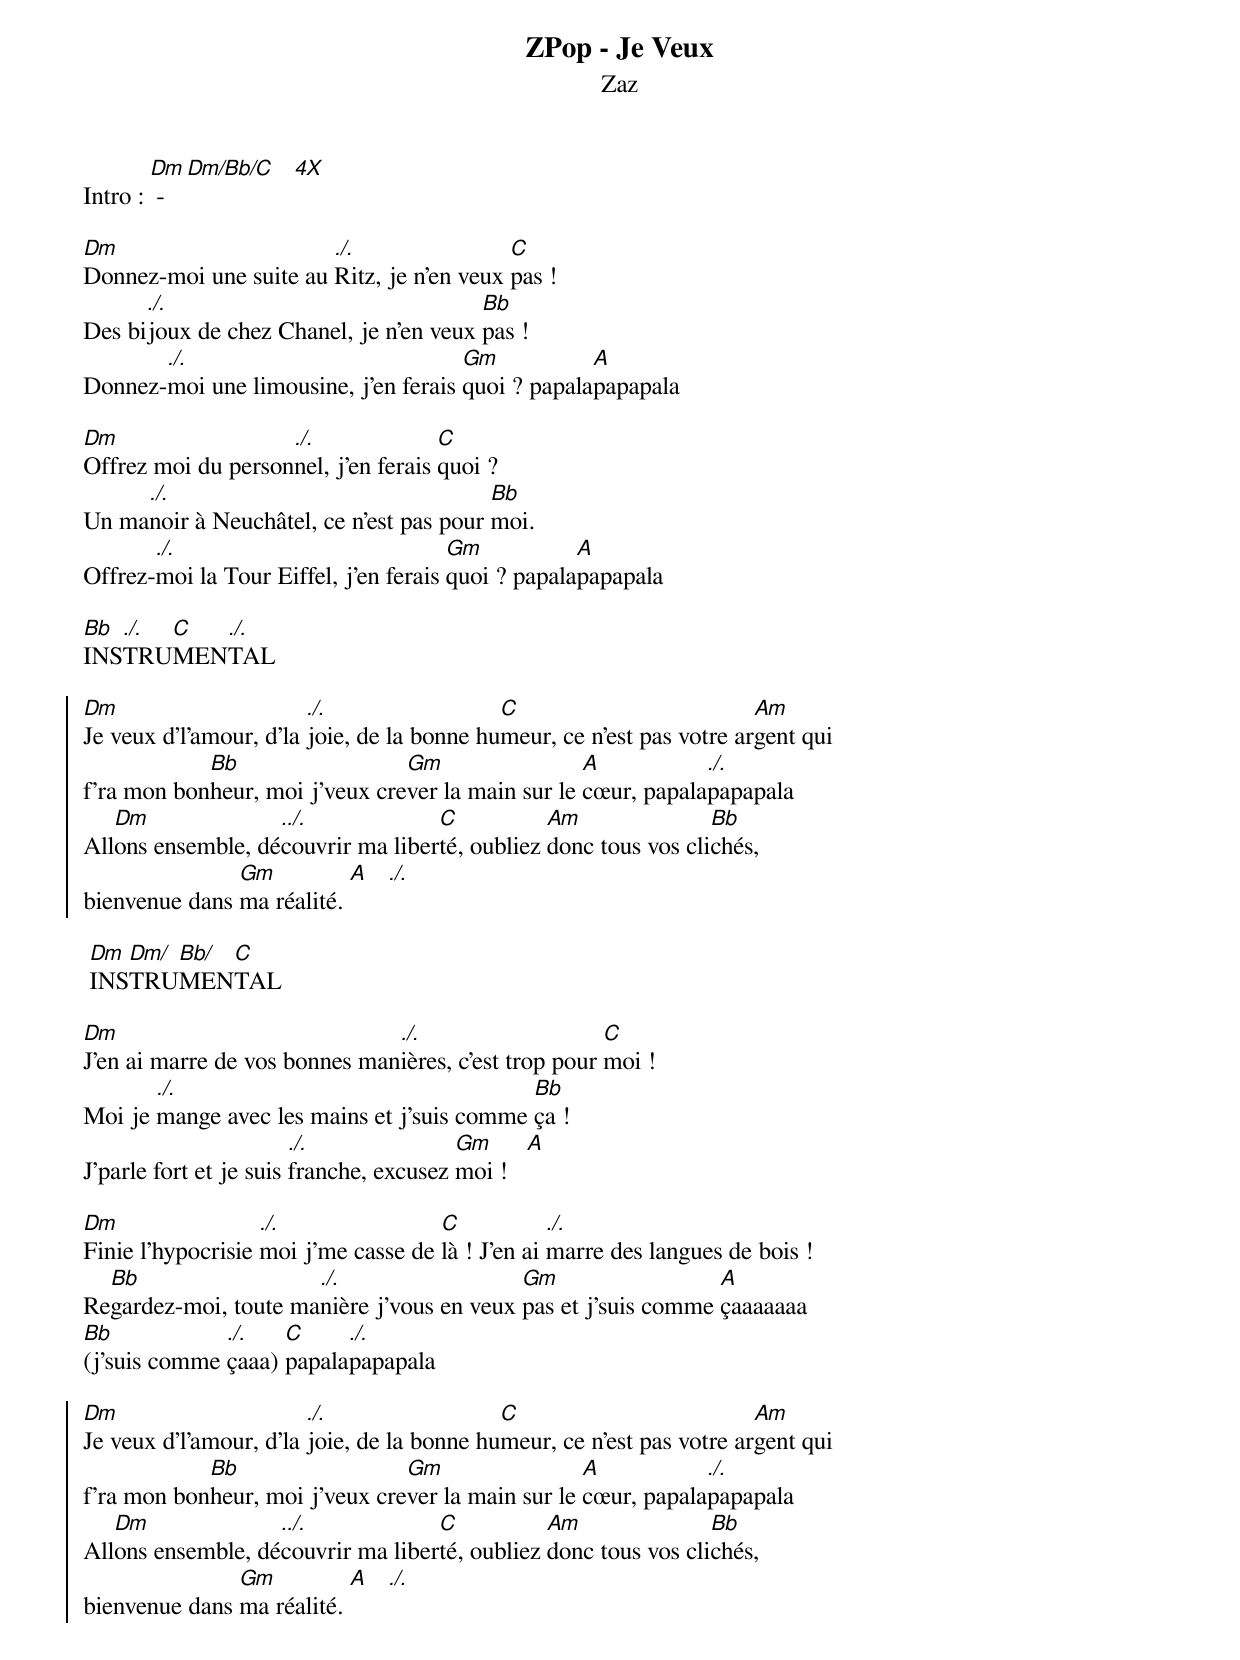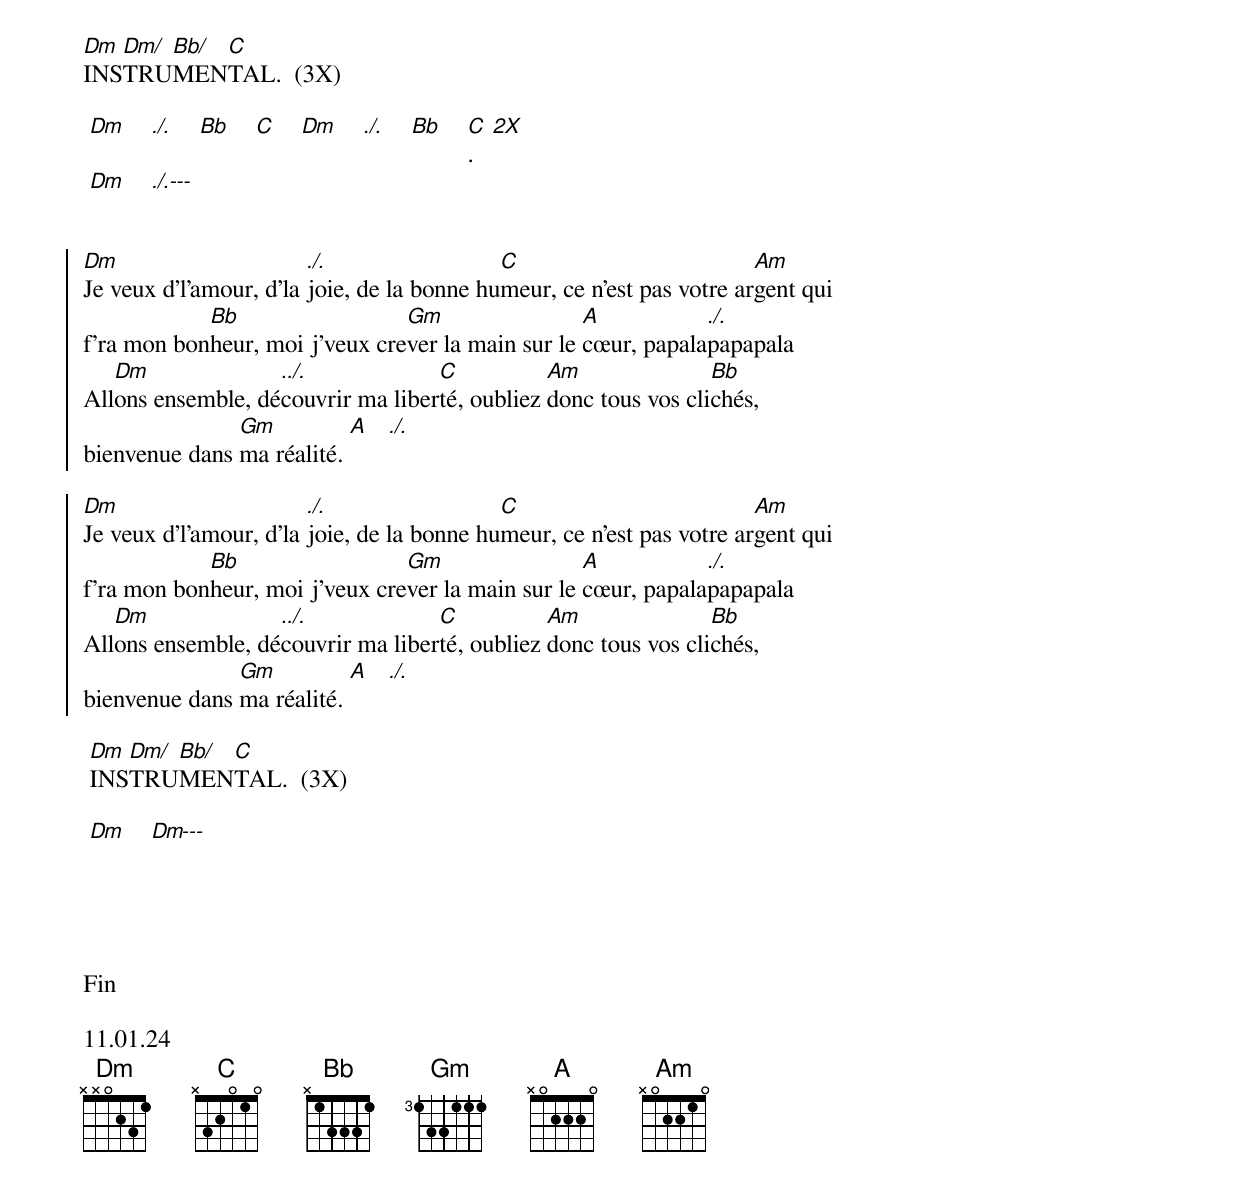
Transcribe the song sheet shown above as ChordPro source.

{title: ZPop - Je Veux}
{subtitle: Zaz}
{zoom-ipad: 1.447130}

Intro : [Dm] - [Dm/Bb/C]   [4X]

[Dm]Donnez-moi une suite au [./.]Ritz, je n'en veux [C]pas !​
Des bi[./.]joux de chez Chanel, je n'en veux [Bb]pas !
Donnez-[./.]moi une limousine, j'en ferais [Gm]quoi ? papala[A]papapala

[Dm]Offrez moi du person[./.]nel, j'en ferais [C]quoi ?
Un ma[./.]noir à Neuchâtel, ce n'est pas pour [Bb]moi.
Offrez-[./.]moi la Tour Eiffel, j'en ferais [Gm]quoi ? papala[A]papapala

[Bb]INS[./.]TRU[C]MEN[./.]TAL

{soc}
[Dm]Je veux d’l’amour, d’la [./.]joie, de la bonne hu[C]meur, ce n’est pas votre ar[Am]gent qui
f’ra mon bon[Bb]heur, moi j’veux cre[Gm]ver la main sur le [A]cœur, papala[./.]papapala
All[Dm]ons ensemble, dé[../.]couvrir ma liber[C]té, oubliez [Am]donc tous vos cli[Bb]chés,
bienvenue dans [Gm]ma réalité. [A]   [./.]
{eoc}

 [Dm]INS[Dm/]TRU[Bb/]MEN[C]TAL

[Dm]J'en ai marre de vos bonnes man[./.]ières, c'est trop pour [C]moi !
Moi je [./.]mange avec les mains et j'suis comme [Bb]ça !
J'parle fort et je suis [./.]franche, excusez [Gm]moi !   [A]

[Dm]Finie l'hypocrisie [./.]moi j'me casse de [C]là ! J'en ai [./.]marre des langues de bois !
Re[Bb]gardez-moi, toute ma[./.]nière j'vous en veux [Gm]pas et j'suis comme [A]çaaaaaaa
[Bb](j'suis comme [./.]çaaa) [C]papala[./.]papapala

{soc}
[Dm]Je veux d’l’amour, d’la [./.]joie, de la bonne hu[C]meur, ce n’est pas votre ar[Am]gent qui
f’ra mon bon[Bb]heur, moi j’veux cre[Gm]ver la main sur le [A]cœur, papala[./.]papapala
All[Dm]ons ensemble, dé[../.]couvrir ma liber[C]té, oubliez [Am]donc tous vos cli[Bb]chés,
bienvenue dans [Gm]ma réalité. [A]   [./.]
{eoc}

[Dm]INS[Dm/]TRU[Bb/]MEN[C]TAL.  (3X)

 [Dm]    [./.]    [Bb]    [C]    [Dm]    [./.]    [Bb]    [C].   [2X]
​ [Dm]    [./.---]

{soc}
[Dm]Je veux d’l’amour, d’la [./.]joie, de la bonne hu[C]meur, ce n’est pas votre ar[Am]gent qui
f’ra mon bon[Bb]heur, moi j’veux cre[Gm]ver la main sur le [A]cœur, papala[./.]papapala
All[Dm]ons ensemble, dé[../.]couvrir ma liber[C]té, oubliez [Am]donc tous vos cli[Bb]chés,
bienvenue dans [Gm]ma réalité. [A]   [./.]
{eoc}

{soc}
[Dm]Je veux d’l’amour, d’la [./.]joie, de la bonne hu[C]meur, ce n’est pas votre ar[Am]gent qui
f’ra mon bon[Bb]heur, moi j’veux cre[Gm]ver la main sur le [A]cœur, papala[./.]papapala
All[Dm]ons ensemble, dé[../.]couvrir ma liber[C]té, oubliez [Am]donc tous vos cli[Bb]chés,
bienvenue dans [Gm]ma réalité. [A]   [./.]
{eoc}

 [Dm]INS[Dm/]TRU[Bb/]MEN[C]TAL.  (3X)

 [Dm]    [Dm---]





Fin

11.01.24
